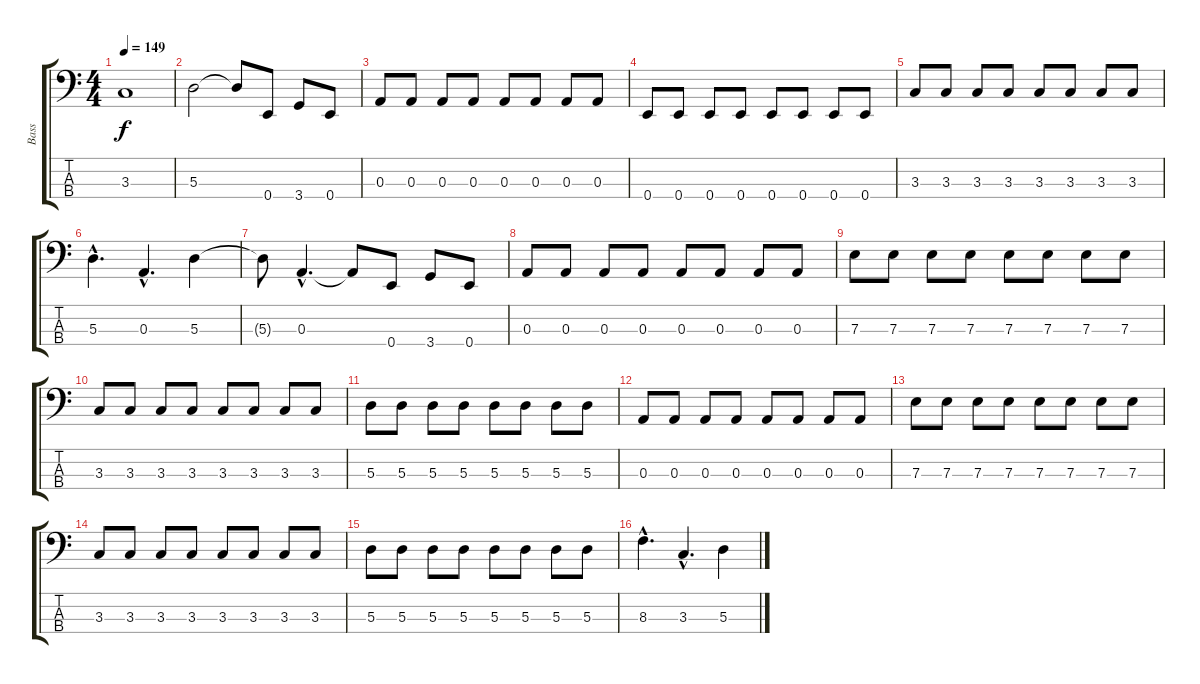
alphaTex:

\track ("Bass" "Bass") {instrument electricbasspick}
\staff {score tabs}
\tuning (G2 D2 A1 E1) {hide}
\ts (4 4)
\tempo 149
\clef f4
\ks c
3.3.1{dy f} |
5.3.2 5.3{t}.8 0.4.8 3.4.8 0.4.8 |
0.3.8 0.3.8 0.3.8 0.3.8 0.3.8 0.3.8 0.3.8 0.3.8 |
0.4.8 0.4.8 0.4.8 0.4.8 0.4.8 0.4.8 0.4.8 0.4.8 |
3.3.8 3.3.8 3.3.8 3.3.8 3.3.8 3.3.8 3.3.8 3.3.8 |
5.3{hac}.4{d} 0.3{hac}.4{d} 5.3.4 |
5.3{t}.8 0.3{hac}.4{d} 0.3{t}.8 0.4.8 3.4.8 0.4.8 |
0.3.8 0.3.8 0.3.8 0.3.8 0.3.8 0.3.8 0.3.8 0.3.8 |
7.3.8 7.3.8 7.3.8 7.3.8 7.3.8 7.3.8 7.3.8 7.3.8 |
3.3.8 3.3.8 3.3.8 3.3.8 3.3.8 3.3.8 3.3.8 3.3.8 |
5.3.8 5.3.8 5.3.8 5.3.8 5.3.8 5.3.8 5.3.8 5.3.8 |
0.3.8 0.3.8 0.3.8 0.3.8 0.3.8 0.3.8 0.3.8 0.3.8 |
7.3.8 7.3.8 7.3.8 7.3.8 7.3.8 7.3.8 7.3.8 7.3.8 |
3.3.8 3.3.8 3.3.8 3.3.8 3.3.8 3.3.8 3.3.8 3.3.8 |
5.3.8 5.3.8 5.3.8 5.3.8 5.3.8 5.3.8 5.3.8 5.3.8 |
8.3{hac}.4{d} 3.3{hac}.4{d} 5.3.4
